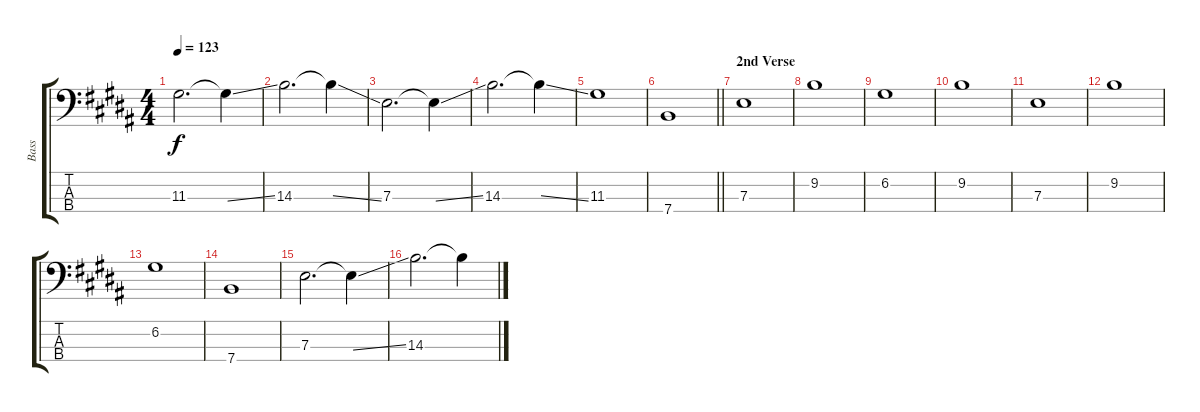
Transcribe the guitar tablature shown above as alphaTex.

\track ("Bass" "Bass") {instrument electricbassfinger}
\staff {score tabs}
\tuning (G2 D2 A1 E1) {hide}
\ts (4 4)
\tempo 123
\clef f4
\ks g#minor
11.3.2{d dy f} 11.3{ss t}.4 |
14.3.2{d} 14.3{ss t}.4 |
7.3.2{d} 7.3{ss t}.4 |
14.3.2{d} 14.3{ss t}.4 |
11.3.1 |
\barLineRight lightlight
7.4.1 |
\section ("" "2nd Verse")
7.3.1 |
9.2.1 |
6.2.1 |
9.2.1 |
7.3.1 |
9.2.1 |
6.2.1 |
7.4.1 |
7.3.2{d} 7.3{ss t}.4 |
14.3.2{d} 14.3{ss t}.4
